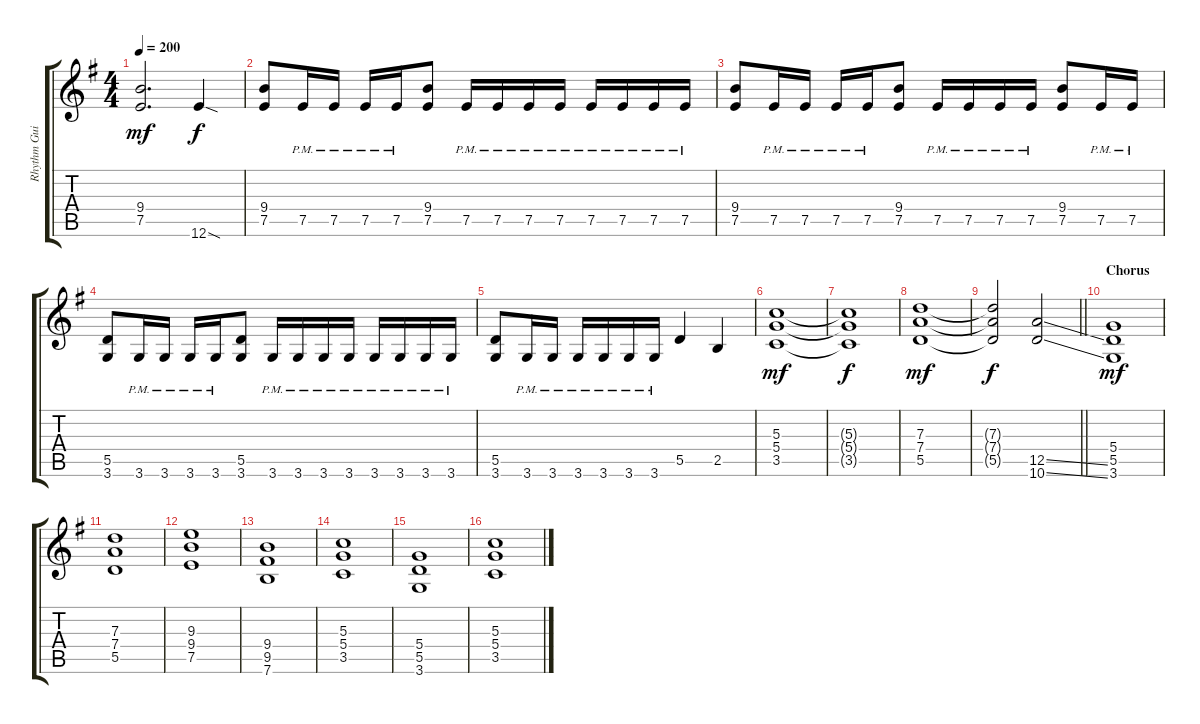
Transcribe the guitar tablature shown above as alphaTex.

\track ("Rhythm Guitar 1" "Rhythm Gui") {instrument distortionguitar}
\staff {score tabs}
\tuning (E4 B3 G3 D3 A2 E2) {hide}
\ts (4 4)
\tempo 200
\clef g2
\ks g
(9.4 7.5).2{d dy mf} 12.6{sod}.4{dy f} |
(9.4 7.5).8 7.5{pm}.16 7.5{pm}.16 7.5{pm}.16 7.5{pm}.16 (9.4 7.5).8 7.5{pm}.16 7.5{pm}.16 7.5{pm}.16 7.5{pm}.16 7.5{pm}.16 7.5{pm}.16 7.5{pm}.16 7.5{pm}.16 |
(9.4 7.5).8 7.5{pm}.16 7.5{pm}.16 7.5{pm}.16 7.5{pm}.16 (9.4 7.5).8 7.5{pm}.16 7.5{pm}.16 7.5{pm}.16 7.5{pm}.16 (9.4 7.5).8 7.5{pm}.16 7.5{pm}.16 |
(5.5 3.6).8 3.6{pm}.16 3.6{pm}.16 3.6{pm}.16 3.6{pm}.16 (5.5 3.6).8 3.6{pm}.16 3.6{pm}.16 3.6{pm}.16 3.6{pm}.16 3.6{pm}.16 3.6{pm}.16 3.6{pm}.16 3.6{pm}.16 |
(5.5 3.6).8 3.6{pm}.16 3.6{pm}.16 3.6{pm}.16 3.6{pm}.16 3.6{pm}.16 3.6{pm}.16 5.5.4 2.5.4 |
(5.3 5.4 3.5).1{dy mf} |
(5.3{t} 5.4{t} 3.5{t}).1{dy f} |
(7.3 7.4 5.5).1{dy mf} |
\barLineRight lightlight
(7.3{t} 7.4{t} 5.5{t}).2{dy f} (12.5{ss} 10.6{ss}).2 |
\section ("" "Chorus")
(5.4 5.5 3.6).1{dy mf} |
(7.3 7.4 5.5).1 |
(9.3 9.4 7.5).1 |
(9.4 9.5 7.6).1 |
(5.3 5.4 3.5).1 |
(5.4 5.5 3.6).1 |
(5.3 5.4 3.5).1
